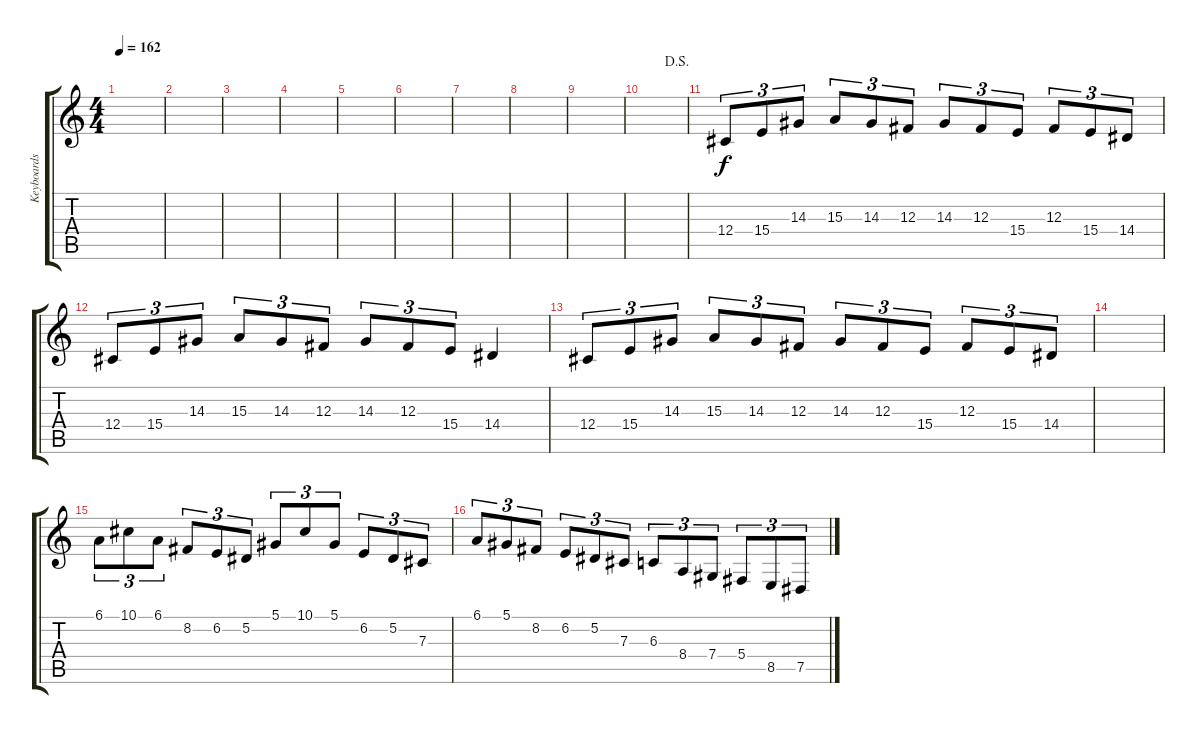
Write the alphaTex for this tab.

\track ("Keyboards" "Keyboards") {instrument choiraahs}
\staff {score tabs}
\tuning (Eb4 Bb3 Gb3 Db3 Ab2 Eb2) {hide}
\ts (4 4)
\tempo 162
\clef g2
\ks c
|
|
|
|
|
|
|
|
|
\jump dalsegno
|
12.4.8{tu (3 2)} 15.4.8{tu (3 2)} 14.3.8{tu (3 2)} 15.3.8{tu (3 2)} 14.3.8{tu (3 2)} 12.3.8{tu (3 2)} 14.3.8{tu (3 2)} 12.3.8{tu (3 2)} 15.4.8{tu (3 2)} 12.3.8{tu (3 2)} 15.4.8{tu (3 2)} 14.4.8{tu (3 2)} |
12.4.8{tu (3 2)} 15.4.8{tu (3 2)} 14.3.8{tu (3 2)} 15.3.8{tu (3 2)} 14.3.8{tu (3 2)} 12.3.8{tu (3 2)} 14.3.8{tu (3 2)} 12.3.8{tu (3 2)} 15.4.8{tu (3 2)} 14.4.4 |
12.4.8{tu (3 2)} 15.4.8{tu (3 2)} 14.3.8{tu (3 2)} 15.3.8{tu (3 2)} 14.3.8{tu (3 2)} 12.3.8{tu (3 2)} 14.3.8{tu (3 2)} 12.3.8{tu (3 2)} 15.4.8{tu (3 2)} 12.3.8{tu (3 2)} 15.4.8{tu (3 2)} 14.4.8{tu (3 2)} |
|
6.1.8{tu (3 2)} 10.1.8{tu (3 2)} 6.1.8{tu (3 2)} 8.2.8{tu (3 2)} 6.2.8{tu (3 2)} 5.2.8{tu (3 2)} 5.1.8{tu (3 2)} 10.1.8{tu (3 2)} 5.1.8{tu (3 2)} 6.2.8{tu (3 2)} 5.2.8{tu (3 2)} 7.3.8{tu (3 2)} |
6.1.8{tu (3 2)} 5.1.8{tu (3 2)} 8.2.8{tu (3 2)} 6.2.8{tu (3 2)} 5.2.8{tu (3 2)} 7.3.8{tu (3 2)} 6.3.8{tu (3 2)} 8.4.8{tu (3 2)} 7.4.8{tu (3 2)} 5.4.8{tu (3 2)} 8.5.8{tu (3 2)} 7.5.8{tu (3 2)}
